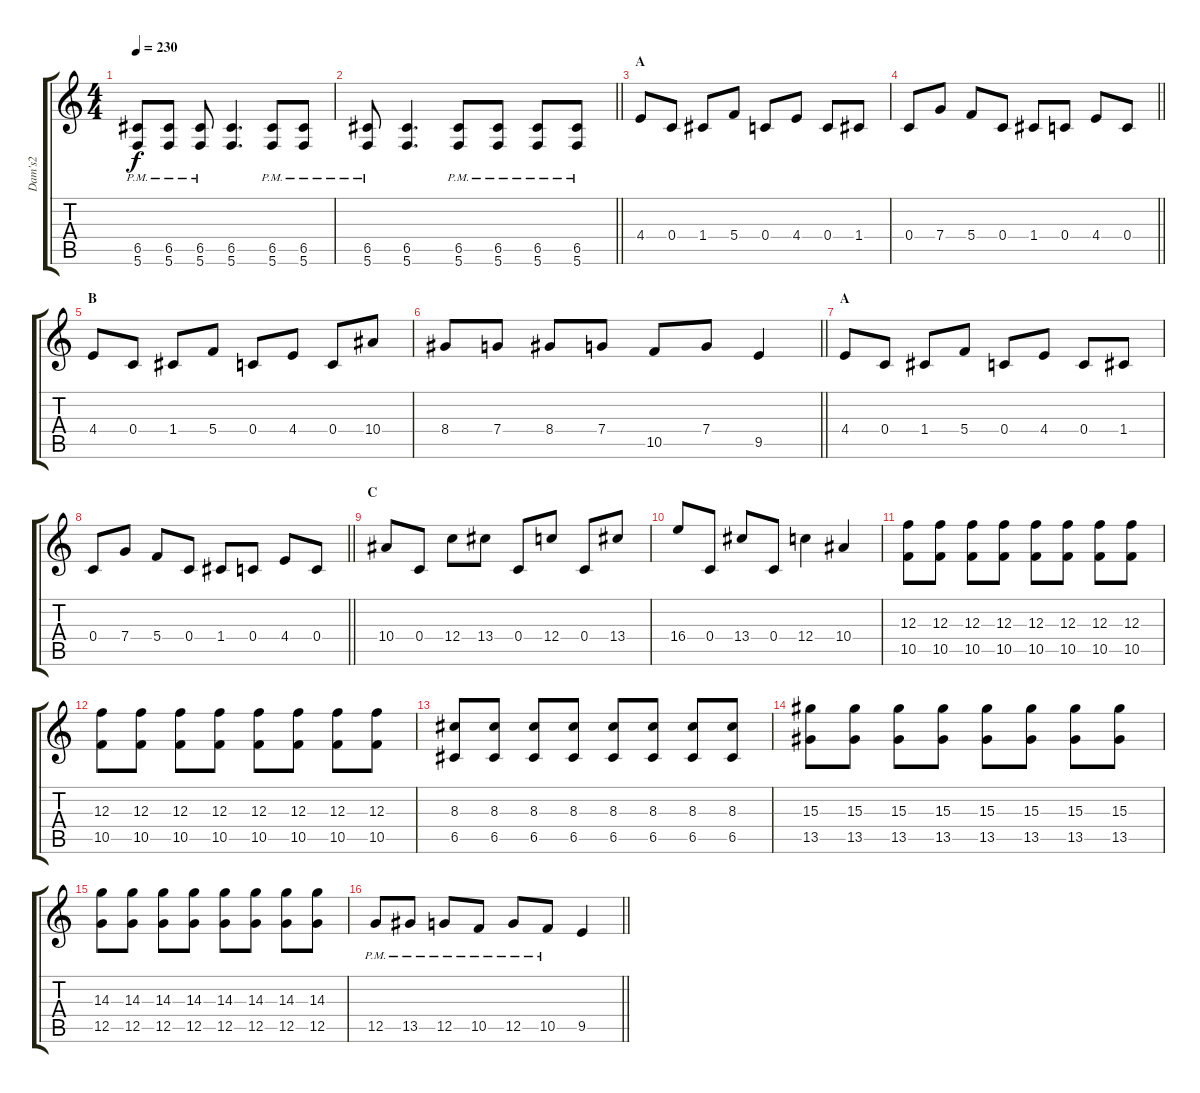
\track ("Dam's2" "Dam's2") {instrument distortionguitar}
\staff {score tabs}
\tuning (D4 A3 F3 C3 G2 C2) {hide}
\ts (4 4)
\tempo 230
\clef g2
\ks c
(6.5{pm} 5.6{pm}).8{dy f} (6.5{pm} 5.6{pm}).8 (6.5{pm} 5.6{pm}).8 (6.5 5.6).4{d} (6.5{pm} 5.6{pm}).8 (6.5{pm} 5.6{pm}).8 |
\barLineRight lightlight
(6.5{pm} 5.6{pm}).8 (6.5 5.6).4{d} (6.5{pm} 5.6{pm}).8 (6.5{pm} 5.6{pm}).8 (6.5{pm} 5.6{pm}).8 (6.5{pm} 5.6{pm}).8 |
\section ("" "A")
4.4.8 0.4.8 1.4.8 5.4.8 0.4.8 4.4.8 0.4.8 1.4.8 |
\barLineRight lightlight
0.4.8 7.4.8 5.4.8 0.4.8 1.4.8 0.4.8 4.4.8 0.4.8 |
\section ("" "B")
4.4.8 0.4.8 1.4.8 5.4.8 0.4.8 4.4.8 0.4.8 10.4.8 |
\barLineRight lightlight
8.4.8 7.4.8 8.4.8 7.4.8 10.5.8 7.4.8 9.5.4 |
\section ("" "A")
4.4.8 0.4.8 1.4.8 5.4.8 0.4.8 4.4.8 0.4.8 1.4.8 |
\barLineRight lightlight
0.4.8 7.4.8 5.4.8 0.4.8 1.4.8 0.4.8 4.4.8 0.4.8 |
\section ("" "C")
10.4.8 0.4.8 12.4.8 13.4.8 0.4.8 12.4.8 0.4.8 13.4.8 |
16.4.8 0.4.8 13.4.8 0.4.8 12.4.4 10.4.4 |
(12.3 10.5).8 (12.3 10.5).8 (12.3 10.5).8 (12.3 10.5).8 (12.3 10.5).8 (12.3 10.5).8 (12.3 10.5).8 (12.3 10.5).8 |
(12.3 10.5).8 (12.3 10.5).8 (12.3 10.5).8 (12.3 10.5).8 (12.3 10.5).8 (12.3 10.5).8 (12.3 10.5).8 (12.3 10.5).8 |
(8.3 6.5).8 (8.3 6.5).8 (8.3 6.5).8 (8.3 6.5).8 (8.3 6.5).8 (8.3 6.5).8 (8.3 6.5).8 (8.3 6.5).8 |
(15.3 13.5).8 (15.3 13.5).8 (15.3 13.5).8 (15.3 13.5).8 (15.3 13.5).8 (15.3 13.5).8 (15.3 13.5).8 (15.3 13.5).8 |
(14.3 12.5).8 (14.3 12.5).8 (14.3 12.5).8 (14.3 12.5).8 (14.3 12.5).8 (14.3 12.5).8 (14.3 12.5).8 (14.3 12.5).8 |
\barLineRight lightlight
12.5{pm}.8 13.5{pm}.8 12.5{pm}.8 10.5{pm}.8 12.5{pm}.8 10.5{pm}.8 9.5.4
